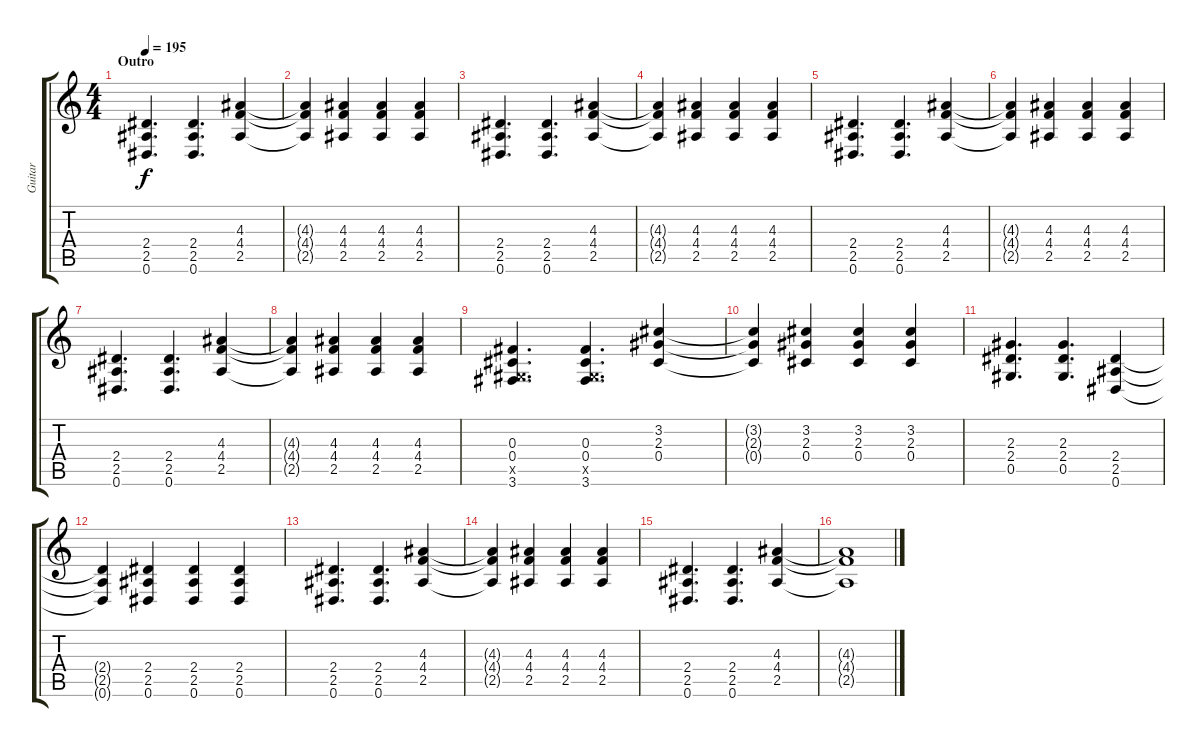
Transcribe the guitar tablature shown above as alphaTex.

\track ("Guitar" "Guitar") {instrument overdrivenguitar}
\staff {score tabs}
\tuning (Eb4 Bb3 Gb3 Db3 Ab2 Eb2) {hide}
\ts (4 4)
\section ("" "Outro")
\tempo 195
\clef g2
\ks c
(2.4 2.5 0.6).4{d dy f volume 8} (2.4 2.5 0.6).4{d} (4.3 4.4 2.5).4 |
(4.3{t} 4.4{t} 2.5{t}).4 (4.3 4.4 2.5).4 (4.3 4.4 2.5).4 (4.3 4.4 2.5).4 |
(2.4 2.5 0.6).4{d} (2.4 2.5 0.6).4{d} (4.3 4.4 2.5).4 |
(4.3{t} 4.4{t} 2.5{t}).4 (4.3 4.4 2.5).4 (4.3 4.4 2.5).4 (4.3 4.4 2.5).4 |
(2.4 2.5 0.6).4{d} (2.4 2.5 0.6).4{d} (4.3 4.4 2.5).4 |
(4.3{t} 4.4{t} 2.5{t}).4 (4.3 4.4 2.5).4 (4.3 4.4 2.5).4 (4.3 4.4 2.5).4 |
(2.4 2.5 0.6).4{d} (2.4 2.5 0.6).4{d} (4.3 4.4 2.5).4 |
(4.3{t} 4.4{t} 2.5{t}).4 (4.3 4.4 2.5).4 (4.3 4.4 2.5).4 (4.3 4.4 2.5).4 |
(0.3 0.4 0.5{x} 3.6).4{d} (0.3 0.4 0.5{x} 3.6).4{d} (3.2 2.3 0.4).4 |
(3.2{t} 2.3{t} 0.4{t}).4 (3.2 2.3 0.4).4 (3.2 2.3 0.4).4 (3.2 2.3 0.4).4 |
(2.3 2.4 0.5).4{d} (2.3 2.4 0.5).4{d} (2.4 2.5 0.6).4 |
(2.4{t} 2.5{t} 0.6{t}).4 (2.4 2.5 0.6).4 (2.4 2.5 0.6).4 (2.4 2.5 0.6).4 |
(2.4 2.5 0.6).4{d} (2.4 2.5 0.6).4{d} (4.3 4.4 2.5).4 |
(4.3{t} 4.4{t} 2.5{t}).4 (4.3 4.4 2.5).4 (4.3 4.4 2.5).4 (4.3 4.4 2.5).4 |
(2.4 2.5 0.6).4{d} (2.4 2.5 0.6).4{d} (4.3 4.4 2.5).4 |
(4.3{t} 4.4{t} 2.5{t}).1{volume 7}
